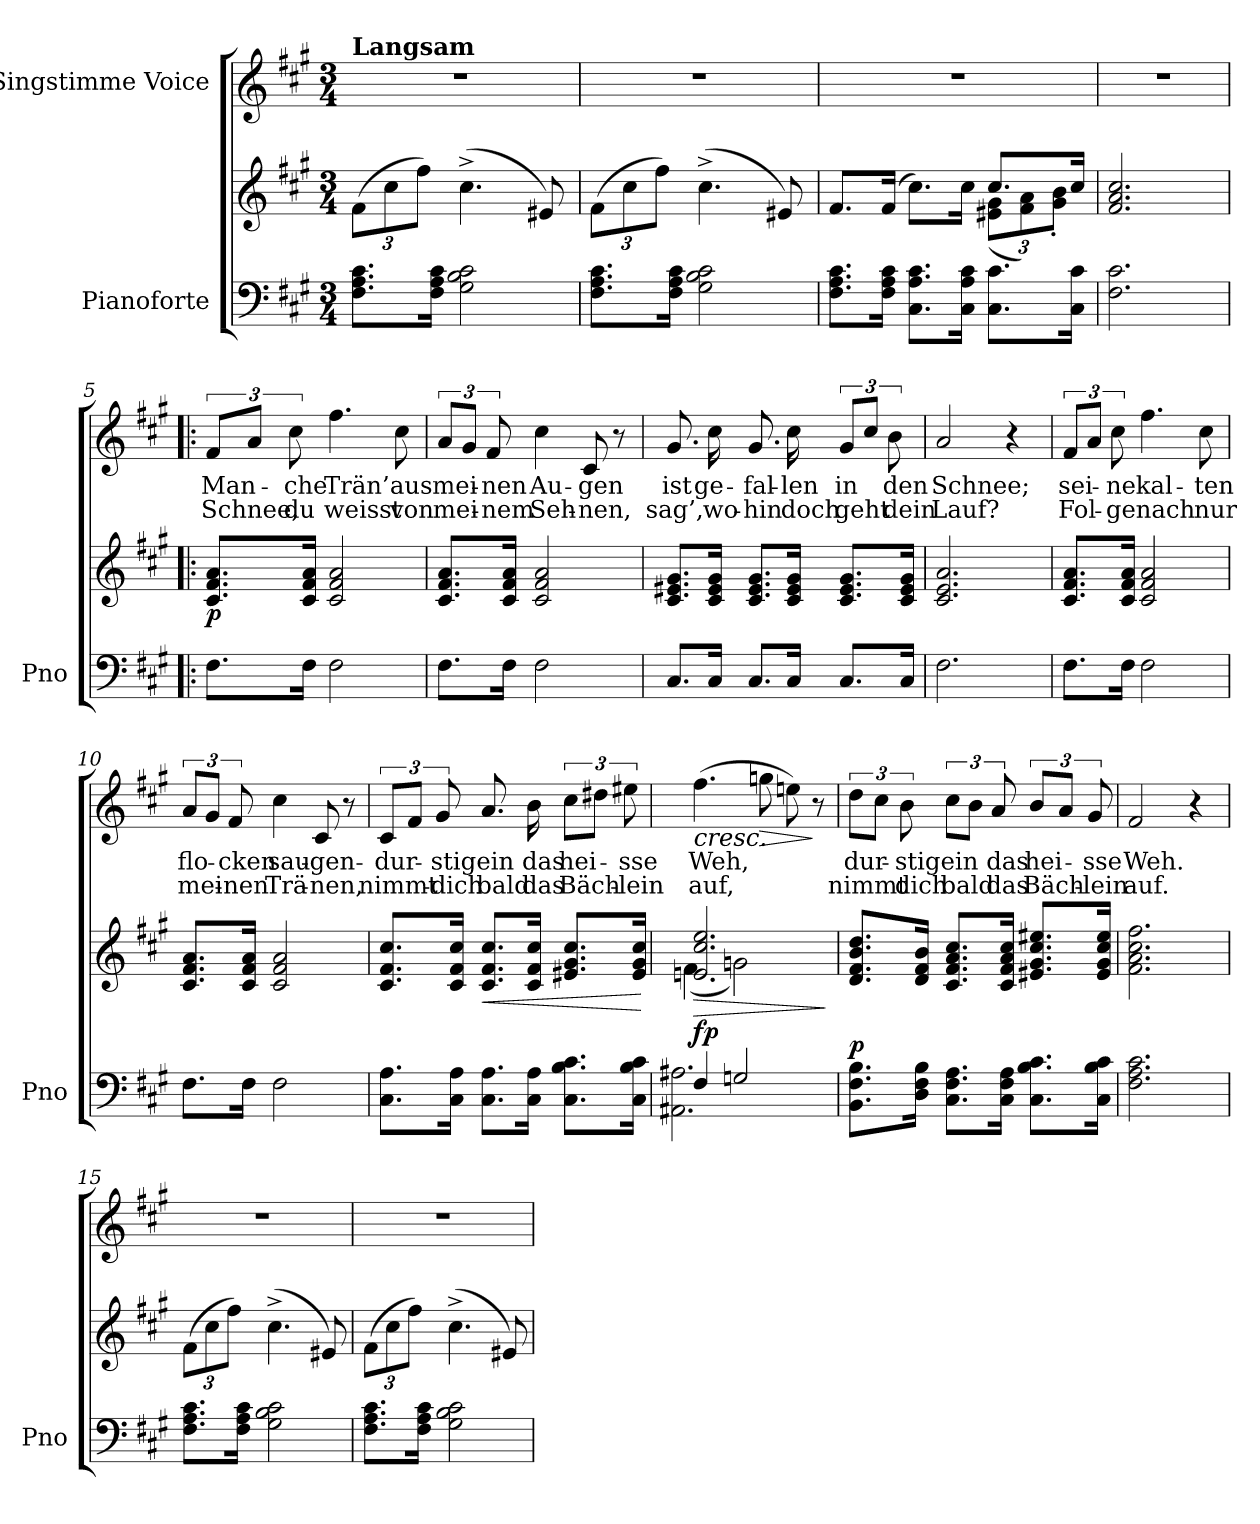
**kern	**kern	**dynam	**kern	**text	**text	**dynam
*part2	*part2	*part2	*part1	*part1	*part1	*part1
*staff3	*staff2	*staff2/3	*staff1	*staff1	*staff1	*staff1
*I"Pianoforte	*	*	*I"Singstimme Voice	*	*	*
*I'Pno	*	*	*	*	*	*
*clefF4	*clefG2	*	*clefG2	*	*	*
*k[f#c#g#]	*k[f#c#g#]	*	*k[f#c#g#]	*	*	*
*M3/4	*M3/4	*	*M3/4	*	*	*
=1	=1	=1	=1	=1	=1	=1
!	!	!	!LO:TX:a:B:t=Langsam	!	!	!
8.F#\ 8.A\ 8.c#\L	(12f#\L	.	2.r	.	.	.
.	12cc#\	.	.	.	.	.
.	12ff#\J)	.	.	.	.	.
16F#\ 16A\ 16c#\Jk	.	.	.	.	.	.
2G#\ 2B\ 2c#\	(4.cc#^\	.	.	.	.	.
.	8e#X/)	.	.	.	.	.
=2	=2	=2	=2	=2	=2	=2
8.F#\ 8.A\ 8.c#\L	(12f#\L	.	2.r	.	.	.
.	12cc#\	.	.	.	.	.
.	12ff#\J)	.	.	.	.	.
16F#\ 16A\ 16c#\Jk	.	.	.	.	.	.
2G#\ 2B\ 2c#\	(4.cc#^\	.	.	.	.	.
.	8e#X/)	.	.	.	.	.
=3	=3	=3	=3	=3	=3	=3
*	*^	*	*	*	*	*
8.F#\ 8.A\ 8.c#\L	8.f#/L	2ryy	.	2.r	.	.	.
16F#\ 16A\ 16c#\Jk	(16f#/Jk	.	.	.	.	.	.
8.C#\ 8.A\ 8.c#\L	8.cc#\L)	.	.	.	.	.	.
16C#\ 16A\ 16c#\Jk	16cc#\Jk	.	.	.	.	.	.
*	*	*Xbrackettup	*	*	*	*	*
8.C#\ 8.c#\L	8.cc#/L	(12e#X\ 12g#\L	.	.	.	.	.
.	.	12f#\ 12a\)	.	.	.	.	.
.	.	12g#\' 12b\'J	.	.	.	.	.
16C#\ 16c#\Jk	16cc#/Jk	.	.	.	.	.	.
*	*v	*v	*	*	*	*	*
=4	=4	=4	=4	=4	=4	=4
2.F#\ 2.c#\	2.f#/ 2.a/ 2.cc#/	.	2.r	.	.	.
!!LO:LB:g=z
=5!|:	=5!|:	=5!|:	=5!|:	=5!|:	=5!|:	=5!|:
!	!	!LO:DY:b	!	!LO:LY:b	!LO:LY:b	!
8.F#\L	8.c#/ 8.f#/ 8.a/L	p	12f#/L	Man-	Schnee,	.
.	.	.	12a/J	.	.	.
!	!	!	!	!LO:LY:b	!LO:LY:b	!
.	.	.	12cc#\	-che	du	.
16F#\Jk	16c#/ 16f#/ 16a/Jk	.	.	.	.	.
!	!	!	!	!LO:LY:b	!LO:LY:b	!
2F#\	2c#/ 2f#/ 2a/	.	4.ff#\	Trän’	weisst	.
!	!	!	!	!LO:LY:b	!LO:LY:b	!
.	.	.	8cc#\	aus	von	.
=6	=6	=6	=6	=6	=6	=6
!	!	!	!	!LO:LY:b	!LO:LY:b	!
8.F#\L	8.c#/ 8.f#/ 8.a/L	.	12a/L	mei-	mei-	.
.	.	.	12g#/J	.	.	.
!	!	!	!	!LO:LY:b	!LO:LY:b	!
.	.	.	12f#/	-nen	-nem	.
16F#\Jk	16c#/ 16f#/ 16a/Jk	.	.	.	.	.
!	!	!	!	!LO:LY:b	!LO:LY:b	!
2F#\	2c#/ 2f#/ 2a/	.	4cc#\	Au-	Seh-	.
!	!	!	!	!LO:LY:b	!LO:LY:b	!
.	.	.	8c#/	-gen	-nen,	.
.	.	.	8r	.	.	.
=7	=7	=7	=7	=7	=7	=7
!	!	!	!	!LO:LY:b	!LO:LY:b	!
8.C#/L	8.c#/ 8.e#X/ 8.g#/L	.	8.g#/	ist	sag’,	.
!	!	!	!	!LO:LY:b	!LO:LY:b	!
16C#/Jk	16c#/ 16e#/ 16g#/Jk	.	16cc#\	ge-	wo-	.
!	!	!	!	!LO:LY:b	!LO:LY:b	!
8.C#/L	8.c#/ 8.e#/ 8.g#/L	.	8.g#/	-fal-	-hin	.
!	!	!	!	!LO:LY:b	!LO:LY:b	!
16C#/Jk	16c#/ 16e#/ 16g#/Jk	.	16cc#\	-len	doch	.
!	!	!	!	!LO:LY:b	!LO:LY:b	!
8.C#/L	8.c#/ 8.e#/ 8.g#/L	.	12g#/L	in	geht	.
.	.	.	12cc#/J	.	.	.
!	!	!	!	!LO:LY:b	!LO:LY:b	!
.	.	.	12b\	den	dein	.
16C#/Jk	16c#/ 16e#/ 16g#/Jk	.	.	.	.	.
=8	=8	=8	=8	=8	=8	=8
!	!	!	!	!LO:LY:b	!LO:LY:b	!
2.F#\	2.c#/ 2.e/ 2.a/	.	2a/	Schnee;	Lauf?	.
.	.	.	4r	.	.	.
!!LO:LB:g=z
=9	=9	=9	=9	=9	=9	=9
!	!	!	!	!LO:LY:b	!LO:LY:b	!
8.F#\L	8.c#/ 8.f#/ 8.a/L	.	12f#/L	sei-	Fol-	.
.	.	.	12a/J	.	.	.
!	!	!	!	!LO:LY:b	!LO:LY:b	!
.	.	.	12cc#\	-ne	-ge	.
16F#\Jk	16c#/ 16f#/ 16a/Jk	.	.	.	.	.
!	!	!	!	!LO:LY:b	!LO:LY:b	!
2F#\	2c#/ 2f#/ 2a/	.	4.ff#\	kal-	nach	.
!	!	!	!	!LO:LY:b	!LO:LY:b	!
.	.	.	8cc#\	-ten	nur	.
=10	=10	=10	=10	=10	=10	=10
!	!	!	!	!LO:LY:b	!LO:LY:b	!
8.F#\L	8.c#/ 8.f#/ 8.a/L	.	12a/L	flo-	mei-	.
.	.	.	12g#/J	.	.	.
!	!	!	!	!LO:LY:b	!LO:LY:b	!
.	.	.	12f#/	-cken	-nen	.
16F#\Jk	16c#/ 16f#/ 16a/Jk	.	.	.	.	.
!	!	!	!	!LO:LY:b	!LO:LY:b	!
2F#\	2c#/ 2f#/ 2a/	.	4cc#\	sau-	Trä-	.
!	!	!	!	!LO:LY:b	!LO:LY:b	!
.	.	.	8c#/	-gen-	-nen,	.
.	.	.	8r	.	.	.
=11	=11	=11	=11	=11	=11	=11
!	!	!	!	!LO:LY:b	!LO:LY:b	!
8.C#\ 8.A\L	8.c#/ 8.f#/ 8.cc#/L	.	12c#/L	dur-	nimmt-	.
.	.	.	12f#/J	.	.	.
!	!	!	!	!LO:LY:b	!LO:LY:b	!
.	.	.	12g#/	-stig	-dich	.
16C#\ 16A\Jk	16c#/ 16f#/ 16cc#/Jk	.	.	.	.	.
!	!	!LO:HP:b	!	!LO:LY:b	!LO:LY:b	!
8.C#\ 8.A\L	8.c#/ 8.f#/ 8.cc#/L	<	8.a/	ein	bald	.
!	!	!	!	!LO:LY:b	!LO:LY:b	!
16C#\ 16A\Jk	16c#/ 16f#/ 16cc#/Jk	.	16b\	das	das	.
!	!	!	!	!LO:LY:b	!LO:LY:b	!
8.C#\ 8.B\ 8.c#\L	8.e#X/ 8.g#/ 8.cc#/L	.	12cc#\L	hei-	Bäch-	.
.	.	.	12dd#X\J	.	.	.
!	!	!	!	!LO:LY:b	!LO:LY:b	!
.	.	.	12ee#X\	-sse	-lein	.
16C#\ 16B\ 16c#\Jk	16e#/ 16g#/ 16cc#/Jk	.	.	.	.	.
.	.	[	.	.	.	.
=12	=12	=12	=12	=12	=12	=12
*^	*	*	*	*	*	*
!	!	!	!LO:HP:b	!	!LO:LY:b	!LO:LY:b	!LO:HP:b
*	*	*^	*	*	*	*	*
!	!	!	!	!LO:DY:n=1:a=2	!	!	!	!
4F#/	2.AA#X\ 2.A#X\	2.en/ 2.cc#/ 2.ee/	(4f#\	> fp	(4.ff#\	Weh,	auf,	<
2Gn/	.	.	2gn\)	.	.	.	.	.
!	!	!	!	!	!	!	!	!LO:HP:b
.	.	.	.	.	8ggn\	.	.	>
.	.	.	.	.	8een\)	.	.	.
.	.	.	.	.	8r	.	.	]
*v	*v	*	*	*	*	*	*	*
*	*v	*v	*	*	*	*	*
.	.	]	.	.	.	[
!!LO:PB:g=z
=13	=13	=13	=13	=13	=13	=13
!	!	!LO:DY:a=2	!	!LO:LY:b	!LO:LY:b	!
8.BB\ 8.F#\ 8.B\L	8.d/ 8.f#/ 8.b/ 8.dd/L	p	12dd\L	dur-	nimmt	.
.	.	.	12cc#\J	.	.	.
!	!	!	!	!LO:LY:b	!LO:LY:b	!
.	.	.	12b\	-stig	dich	.
16D\ 16F#\ 16B\Jk	16d/ 16f#/ 16b/Jk	.	.	.	.	.
!	!	!	!	!LO:LY:b	!LO:LY:b	!
8.C#\ 8.F#\ 8.A\L	8.c#/ 8.f#/ 8.a/ 8.cc#/L	.	12cc#\L	ein	bald	.
.	.	.	12b\J	.	.	.
!	!	!	!	!LO:LY:b	!LO:LY:b	!
.	.	.	12a/	-das	das	.
16C#\ 16F#\ 16A\Jk	16c#/ 16f#/ 16a/ 16cc#/Jk	.	.	.	.	.
!	!	!	!	!LO:LY:b	!LO:LY:b	!
8.C#\ 8.B\ 8.c#\L	8.e#X/ 8.g#/ 8.cc#/ 8.ee#X/L	.	12b/L	hei-	Bäch-	.
.	.	.	12a/J	.	.	.
!	!	!	!	!LO:LY:b	!LO:LY:b	!
.	.	.	12g#/	-sse	-lein	.
16C#\ 16B\ 16c#\Jk	16e#/ 16g#/ 16cc#/ 16ee#/Jk	.	.	.	.	.
=14	=14	=14	=14	=14	=14	=14
!	!	!	!	!LO:LY:b	!LO:LY:b	!
2.F#\ 2.A\ 2.c#\	2.f#\ 2.a\ 2.cc#\ 2.ff#\	.	2f#/	Weh.	auf.	.
.	.	.	4r	.	.	.
=15	=15	=15	=15	=15	=15	=15
*	*brackettup	*	*	*	*	*
8.F#\ 8.A\ 8.c#\L	(12f#\L	.	2.r	.	.	.
.	12cc#\	.	.	.	.	.
.	12ff#\J)	.	.	.	.	.
16F#\ 16A\ 16c#\Jk	.	.	.	.	.	.
2G#\ 2B\ 2c#\	(4.cc#^\	.	.	.	.	.
.	8e#X/)	.	.	.	.	.
=16	=16	=16	=16	=16	=16	=16
8.F#\ 8.A\ 8.c#\L	(12f#\L	.	2.r	.	.	.
.	12cc#\	.	.	.	.	.
.	12ff#\J)	.	.	.	.	.
16F#\ 16A\ 16c#\Jk	.	.	.	.	.	.
2G#\ 2B\ 2c#\	(4.cc#^\	.	.	.	.	.
.	8e#X/)	.	.	.	.	.
=	=	=	=	=	=	=
*-	*-	*-	*-	*-	*-	*-
